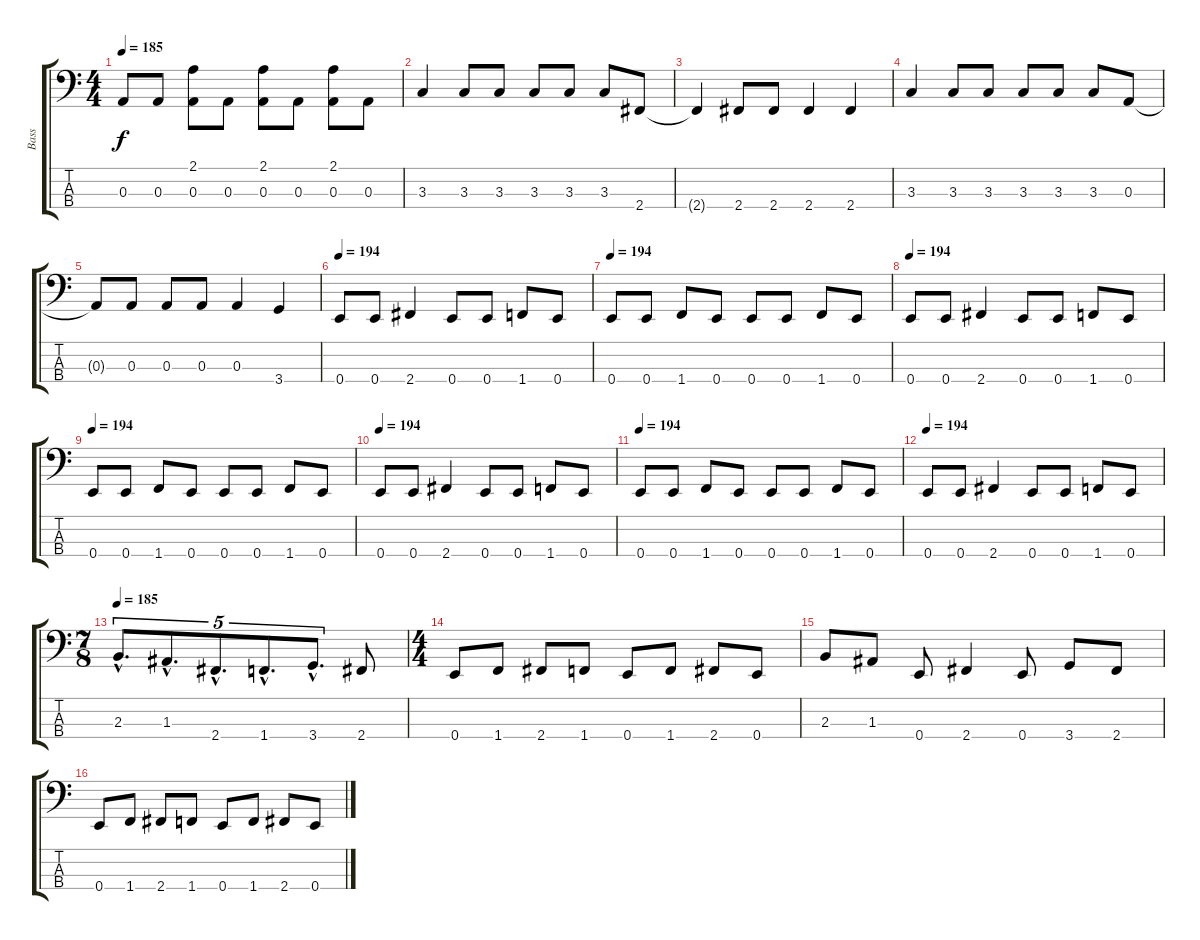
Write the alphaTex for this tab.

\track ("Bass" "Bass") {instrument electricbassfinger}
\staff {score tabs}
\tuning (G2 D2 A1 E1) {hide}
\ts (4 4)
\tempo 185
\clef f4
\ks c
0.3{t}.8{dy f} 0.3.8 (2.1 0.3).8 0.3.8 (2.1 0.3).8 0.3.8 (2.1 0.3).8 0.3.8 |
3.3.4 3.3.8 3.3.8 3.3.8 3.3.8 3.3.8 2.4.8 |
2.4{t}.4 2.4.8 2.4.8 2.4.4 2.4.4 |
3.3.4 3.3.8 3.3.8 3.3.8 3.3.8 3.3.8 0.3.8 |
0.3{t}.8 0.3.8 0.3.8 0.3.8 0.3.4 3.4.4 |
\tempo 194
0.4.8 0.4.8 2.4.4 0.4.8 0.4.8 1.4.8 0.4.8 |
\tempo 194
0.4.8 0.4.8 1.4.8 0.4.8 0.4.8 0.4.8 1.4.8 0.4.8 |
\tempo 194
0.4.8 0.4.8 2.4.4 0.4.8 0.4.8 1.4.8 0.4.8 |
\tempo 194
0.4.8 0.4.8 1.4.8 0.4.8 0.4.8 0.4.8 1.4.8 0.4.8 |
\tempo 194
0.4.8 0.4.8 2.4.4 0.4.8 0.4.8 1.4.8 0.4.8 |
\tempo 194
0.4.8 0.4.8 1.4.8 0.4.8 0.4.8 0.4.8 1.4.8 0.4.8 |
\tempo 194
0.4.8 0.4.8 2.4.4 0.4.8 0.4.8 1.4.8 0.4.8 |
\ts (7 8)
\tempo 185
2.3{hac}.8{d tu (5 4)} 1.3{hac}.8{d tu (5 4)} 2.4{hac}.8{d tu (5 4)} 1.4{hac}.8{d tu (5 4)} 3.4{hac}.8{d tu (5 4)} 2.4.8 |
\ts (4 4)
0.4.8 1.4.8 2.4.8 1.4.8 0.4.8 1.4.8 2.4.8 0.4.8 |
2.3.8 1.3.8 0.4.8 2.4.4 0.4.8 3.4.8 2.4.8 |
0.4.8 1.4.8 2.4.8 1.4.8 0.4.8 1.4.8 2.4.8 0.4.8
